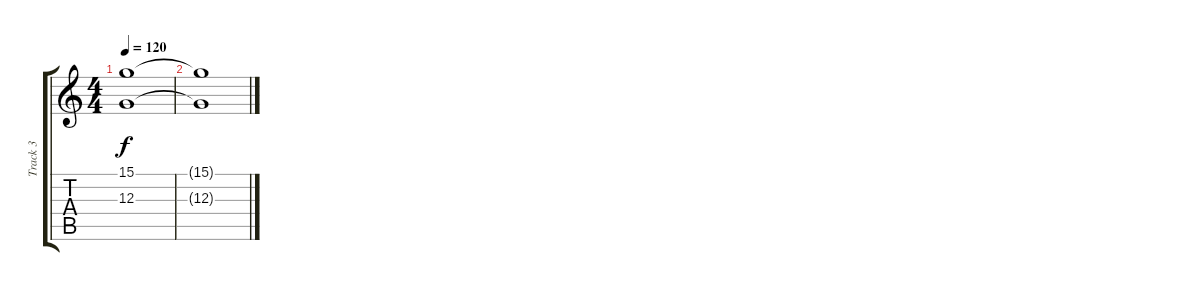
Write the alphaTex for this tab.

\track ("Track 3" "Track 3") {instrument stringensemble1}
\staff {score tabs}
\tuning (E4 B3 G3 D3 A2 E2) {hide}
\ts (4 4)
\tempo 120
\clef g2
\ks c
(15.1 12.3).1{dy f} |
(15.1{t} 12.3{t}).1
